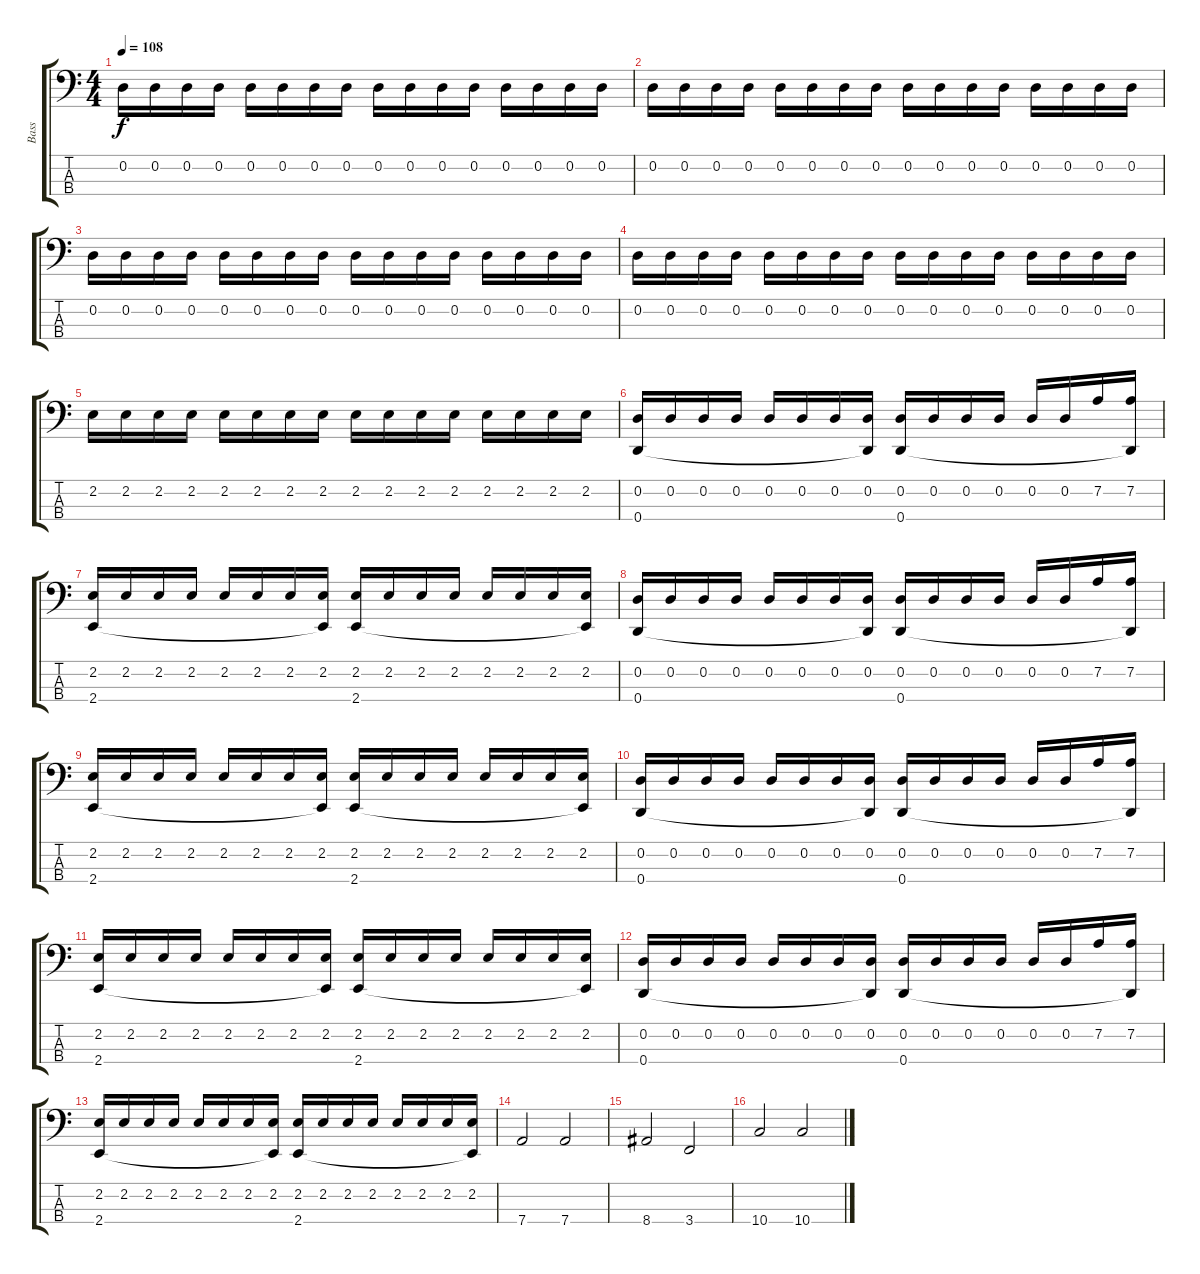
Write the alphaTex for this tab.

\track ("Bass" "Bass") {instrument electricbassfinger}
\staff {score tabs}
\tuning (G2 D2 A1 D1) {hide}
\ts (4 4)
\tempo 108
\clef f4
\ks c
0.2.16{dy f} 0.2.16 0.2.16 0.2.16 0.2.16 0.2.16 0.2.16 0.2.16 0.2.16 0.2.16 0.2.16 0.2.16 0.2.16 0.2.16 0.2.16 0.2.16 |
0.2.16 0.2.16 0.2.16 0.2.16 0.2.16 0.2.16 0.2.16 0.2.16 0.2.16 0.2.16 0.2.16 0.2.16 0.2.16 0.2.16 0.2.16 0.2.16 |
0.2.16 0.2.16 0.2.16 0.2.16 0.2.16 0.2.16 0.2.16 0.2.16 0.2.16 0.2.16 0.2.16 0.2.16 0.2.16 0.2.16 0.2.16 0.2.16 |
0.2.16 0.2.16 0.2.16 0.2.16 0.2.16 0.2.16 0.2.16 0.2.16 0.2.16 0.2.16 0.2.16 0.2.16 0.2.16 0.2.16 0.2.16 0.2.16 |
2.2.16 2.2.16 2.2.16 2.2.16 2.2.16 2.2.16 2.2.16 2.2.16 2.2.16 2.2.16 2.2.16 2.2.16 2.2.16 2.2.16 2.2.16 2.2.16 |
(0.2 0.4).16 0.2.16 0.2.16 0.2.16 0.2.16 0.2.16 0.2.16 (0.2 0.4{t}).16 (0.2 0.4).16 0.2.16 0.2.16 0.2.16 0.2.16 0.2.16 7.2.16 (7.2 0.4{t}).16 |
(2.2 2.4).16 2.2.16 2.2.16 2.2.16 2.2.16 2.2.16 2.2.16 (2.2 2.4{t}).16 (2.2 2.4).16 2.2.16 2.2.16 2.2.16 2.2.16 2.2.16 2.2.16 (2.2 2.4{t}).16 |
(0.2 0.4).16 0.2.16 0.2.16 0.2.16 0.2.16 0.2.16 0.2.16 (0.2 0.4{t}).16 (0.2 0.4).16 0.2.16 0.2.16 0.2.16 0.2.16 0.2.16 7.2.16 (7.2 0.4{t}).16 |
(2.2 2.4).16 2.2.16 2.2.16 2.2.16 2.2.16 2.2.16 2.2.16 (2.2 2.4{t}).16 (2.2 2.4).16 2.2.16 2.2.16 2.2.16 2.2.16 2.2.16 2.2.16 (2.2 2.4{t}).16 |
(0.2 0.4).16 0.2.16 0.2.16 0.2.16 0.2.16 0.2.16 0.2.16 (0.2 0.4{t}).16 (0.2 0.4).16 0.2.16 0.2.16 0.2.16 0.2.16 0.2.16 7.2.16 (7.2 0.4{t}).16 |
(2.2 2.4).16 2.2.16 2.2.16 2.2.16 2.2.16 2.2.16 2.2.16 (2.2 2.4{t}).16 (2.2 2.4).16 2.2.16 2.2.16 2.2.16 2.2.16 2.2.16 2.2.16 (2.2 2.4{t}).16 |
(0.2 0.4).16 0.2.16 0.2.16 0.2.16 0.2.16 0.2.16 0.2.16 (0.2 0.4{t}).16 (0.2 0.4).16 0.2.16 0.2.16 0.2.16 0.2.16 0.2.16 7.2.16 (7.2 0.4{t}).16 |
(2.2 2.4).16 2.2.16 2.2.16 2.2.16 2.2.16 2.2.16 2.2.16 (2.2 2.4{t}).16 (2.2 2.4).16 2.2.16 2.2.16 2.2.16 2.2.16 2.2.16 2.2.16 (2.2 2.4{t}).16 |
7.4.2 7.4.2 |
8.4.2 3.4.2 |
10.4.2 10.4.2
